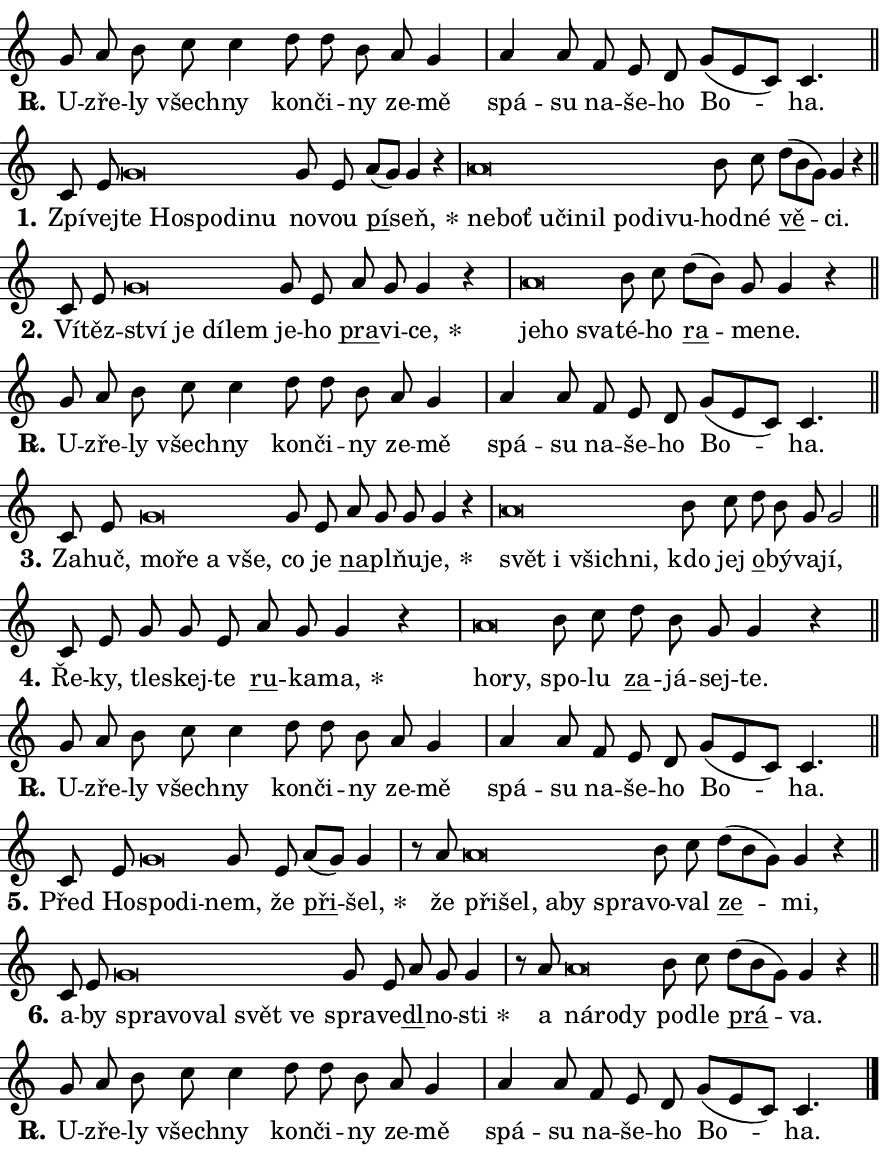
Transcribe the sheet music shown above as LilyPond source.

\version "2.24.0"
\header { tagline = "" }
\paper {
  indent = 0\cm
  top-margin = 0\cm
  right-margin = 0.13\cm % to fit lyric hyphens
  bottom-margin = 0\cm
  left-margin = 0\cm
  paper-width = 15\cm
  page-breaking = #ly:one-page-breaking
  system-system-spacing.basic-distance = #11
  score-system-spacing.basic-distance = #11
  ragged-last = ##f
}


%% Author: Thomas Morley
%% https://lists.gnu.org/archive/html/lilypond-user/2020-05/msg00002.html
#(define (line-position grob)
"Returns position of @var[grob} in current system:
   @code{'start}, if at first time-step
   @code{'end}, if at last time-step
   @code{'middle} otherwise
"
  (let* ((col (ly:item-get-column grob))
         (ln (ly:grob-object col 'left-neighbor))
         (rn (ly:grob-object col 'right-neighbor))
         (col-to-check-left (if (ly:grob? ln) ln col))
         (col-to-check-right (if (ly:grob? rn) rn col))
         (break-dir-left
           (and
             (ly:grob-property col-to-check-left 'non-musical #f)
             (ly:item-break-dir col-to-check-left)))
         (break-dir-right
           (and
             (ly:grob-property col-to-check-right 'non-musical #f)
             (ly:item-break-dir col-to-check-right))))
        (cond ((eqv? 1 break-dir-left) 'start)
              ((eqv? -1 break-dir-right) 'end)
              (else 'middle))))

#(define (tranparent-at-line-position vctor)
  (lambda (grob)
  "Relying on @code{line-position} select the relevant enry from @var{vctor}.
Used to determine transparency,"
    (case (line-position grob)
      ((end) (not (vector-ref vctor 0)))
      ((middle) (not (vector-ref vctor 1)))
      ((start) (not (vector-ref vctor 2))))))

noteHeadBreakVisibility =
#(define-music-function (break-visibility)(vector?)
"Makes @code{NoteHead}s transparent relying on @var{break-visibility}"
#{
  \override NoteHead.transparent =
    #(tranparent-at-line-position break-visibility)
#})

#(define delete-ledgers-for-transparent-note-heads
  (lambda (grob)
    "Reads whether a @code{NoteHead} is transparent.
If so this @code{NoteHead} is removed from @code{'note-heads} from
@var{grob}, which is supposed to be @code{LedgerLineSpanner}.
As a result ledgers are not printed for this @code{NoteHead}"
    (let* ((nhds-array (ly:grob-object grob 'note-heads))
           (nhds-list
             (if (ly:grob-array? nhds-array)
                 (ly:grob-array->list nhds-array)
                 '()))
           ;; Relies on the transparent-property being done before
           ;; Staff.LedgerLineSpanner.after-line-breaking is executed.
           ;; This is fragile ...
           (to-keep
             (remove
               (lambda (nhd)
                 (ly:grob-property nhd 'transparent #f))
               nhds-list)))
      ;; TODO find a better method to iterate over grob-arrays, similiar
      ;; to filter/remove etc for lists
      ;; For now rebuilt from scratch
      (set! (ly:grob-object grob 'note-heads)  '())
      (for-each
        (lambda (nhd)
          (ly:pointer-group-interface::add-grob grob 'note-heads nhd))
        to-keep))))

squashNotes = {
  \override NoteHead.X-extent = #'(-0.2 . 0.2)
  \override NoteHead.Y-extent = #'(-0.75 . 0)
  \override NoteHead.stencil =
    #(lambda (grob)
       (let ((pos (ly:grob-property grob 'staff-position)))
         (begin
           (if (< pos -7) (display "ERROR: Lower brevis then expected\n") (display ""))
           (if (<= pos -6) ly:text-interface::print ly:note-head::print))))
}
unSquashNotes = {
  \revert NoteHead.X-extent
  \revert NoteHead.Y-extent
  \revert NoteHead.stencil
}

hideNotes = \noteHeadBreakVisibility #begin-of-line-visible
unHideNotes = \noteHeadBreakVisibility #all-visible

% work-around for resetting accidentals
% https://lilypond.org/doc/v2.23/Documentation/notation/displaying-rhythms#unmetered-music
cadenzaMeasure = {
  \cadenzaOff
  \partial 1024 s1024
  \cadenzaOn
}

#(define-markup-command (accent layout props text) (markup?)
  "Underline accented syllable"
  (interpret-markup layout props
    #{\markup \override #'(offset . 4.3) \underline { #text }#}))

responsum = \markup \concat {
  "R" \hspace #-1.05 \path #0.1 #'((moveto 0 0.07) (lineto 0.9 0.8)) \hspace #0.05 "."
}

spaceSize = #0.6828661417322834 % exact space size for TeX Gyre Schola

\layout {
  \context {
    \Staff
    \remove "Time_signature_engraver"
    \override LedgerLineSpanner.after-line-breaking = #delete-ledgers-for-transparent-note-heads
  }
  \context {
    \Lyrics {
      \override LyricSpace.minimum-distance = \spaceSize
      \override LyricText.font-name = #"TeX Gyre Schola"
      \override LyricText.font-size = 1
      \override StanzaNumber.font-name = #"TeX Gyre Schola Bold"
      \override StanzaNumber.font-size = 1
    }
  }
  \context {
    \Score 
    \override NoteHead.text =
      #(lambda (grob) 
        (let ((pos (ly:grob-property grob 'staff-position)))
          #{\markup {
            \combine
              \halign #-0.55 \raise #(if (= pos -6) 0 0.5) \override #'(thickness . 2) \draw-line #'(3.2 . 0)
              \musicglyph "noteheads.sM1"
          }#}))
  }
}

% magnetic-lyrics.ily
%
%   written by
%     Jean Abou Samra <jean@abou-samra.fr>
%     Werner Lemberg <wl@gnu.org>
%
%   adapted by
%     Jiri Hon <jiri.hon@gmail.com>
%
% Version 2022-Apr-15

% https://www.mail-archive.com/lilypond-user@gnu.org/msg149350.html

#(define (Left_hyphen_pointer_engraver context)
   "Collect syllable-hyphen-syllable occurrences in lyrics and store
them in properties.  This engraver only looks to the left.  For
example, if the lyrics input is @code{foo -- bar}, it does the
following.

@itemize @bullet
@item
Set the @code{text} property of the @code{LyricHyphen} grob between
@q{foo} and @q{bar} to @code{foo}.

@item
Set the @code{left-hyphen} property of the @code{LyricText} grob with
text @q{foo} to the @code{LyricHyphen} grob between @q{foo} and
@q{bar}.
@end itemize

Use this auxiliary engraver in combination with the
@code{lyric-@/text::@/apply-@/magnetic-@/offset!} hook."
   (let ((hyphen #f)
         (text #f))
     (make-engraver
      (acknowledgers
       ((lyric-syllable-interface engraver grob source-engraver)
        (set! text grob)))
      (end-acknowledgers
       ((lyric-hyphen-interface engraver grob source-engraver)
        ;(when (not (grob::has-interface grob 'lyric-space-interface))
          (set! hyphen grob)));)
      ((stop-translation-timestep engraver)
       (when (and text hyphen)
         (ly:grob-set-object! text 'left-hyphen hyphen))
       (set! text #f)
       (set! hyphen #f)))))

#(define (lyric-text::apply-magnetic-offset! grob)
   "If the space between two syllables is less than the value in
property @code{LyricText@/.details@/.squash-threshold}, move the right
syllable to the left so that it gets concatenated with the left
syllable.

Use this function as a hook for
@code{LyricText@/.after-@/line-@/breaking} if the
@code{Left_@/hyphen_@/pointer_@/engraver} is active."
   (let ((hyphen (ly:grob-object grob 'left-hyphen #f)))
     (when hyphen
       (let ((left-text (ly:spanner-bound hyphen LEFT)))
         (when (grob::has-interface left-text 'lyric-syllable-interface)
           (let* ((common (ly:grob-common-refpoint grob left-text X))
                  (this-x-ext (ly:grob-extent grob common X))
                  (left-x-ext
                   (begin
                     ;; Trigger magnetism for left-text.
                     (ly:grob-property left-text 'after-line-breaking)
                     (ly:grob-extent left-text common X)))
                  ;; `delta` is the gap width between two syllables.
                  (delta (- (interval-start this-x-ext)
                            (interval-end left-x-ext)))
                  (details (ly:grob-property grob 'details))
                  (threshold (assoc-get 'squash-threshold details 0.2)))
             (when (< delta threshold)
               (let* (;; We have to manipulate the input text so that
                      ;; ligatures crossing syllable boundaries are not
                      ;; disabled.  For languages based on the Latin
                      ;; script this is essentially a beautification.
                      ;; However, for non-Western scripts it can be a
                      ;; necessity.
                      (lt (ly:grob-property left-text 'text))
                      (rt (ly:grob-property grob 'text))
                      (is-space (grob::has-interface hyphen 'lyric-space-interface))
                      (space (if is-space " " ""))
                      (extra-delta (if is-space spaceSize 0))
                      ;; Append new syllable.
                      (ltrt-space (if (and (string? lt) (string? rt))
                                (string-append lt space rt)
                                (make-concat-markup (list lt space rt))))
                      ;; Right-align `ltrt` to the right side.
                      (ltrt-space-markup (grob-interpret-markup
                               grob
                               (make-translate-markup
                                (cons (interval-length this-x-ext) 0)
                                (make-right-align-markup ltrt-space)))))
                 (begin
                   ;; Don't print `left-text`.
                   (ly:grob-set-property! left-text 'stencil #f)
                   ;; Set text and stencil (which holds all collected
                   ;; syllables so far) and shift it to the left.
                   (ly:grob-set-property! grob 'text ltrt-space)
                   (ly:grob-set-property! grob 'stencil ltrt-space-markup)
                   (ly:grob-translate-axis! grob (- (- delta extra-delta)) X))))))))))


#(define (lyric-hyphen::displace-bounds-first grob)
   ;; Make very sure this callback isn't triggered too early.
   (let ((left (ly:spanner-bound grob LEFT))
         (right (ly:spanner-bound grob RIGHT)))
     (ly:grob-property left 'after-line-breaking)
     (ly:grob-property right 'after-line-breaking)
     (ly:lyric-hyphen::print grob)))

squashThreshold = #0.4

\layout {
  \context {
    \Lyrics
    \consists #Left_hyphen_pointer_engraver
    \override LyricText.after-line-breaking =
      #lyric-text::apply-magnetic-offset!
    \override LyricHyphen.stencil = #lyric-hyphen::displace-bounds-first
    \override LyricText.details.squash-threshold = \squashThreshold
    \override LyricHyphen.minimum-distance = 0
    \override LyricHyphen.minimum-length = \squashThreshold
  }
}

squashText = \override LyricText.details.squash-threshold = 9999
unSquashText = \override LyricText.details.squash-threshold = \squashThreshold

leftText = \override LyricText.self-alignment-X = #LEFT
unLeftText = \revert LyricText.self-alignment-X

starOffset = #(lambda (grob) 
                (let ((x_offset (ly:self-alignment-interface::aligned-on-x-parent grob)))
                  (if (= x_offset 0) 0 (+ x_offset 1.2))))

star = #(define-music-function (syllable)(string?)
"Append star separator at the end of a syllable"
#{
  \once \override LyricText.X-offset = #starOffset
  \lyricmode { \markup {
    #syllable
    \override #'((font-name . "TeX Gyre Schola Bold")) \hspace #0.2 \lower #0.65 \larger "*"
  } }
#})

starAccent = #(define-music-function (syllable)(string?)
"Append star separator at the end of a syllable and make accent"
#{
  \once \override LyricText.X-offset = #starOffset
  \lyricmode { \markup {
    \accent #syllable
    \override #'((font-name . "TeX Gyre Schola Bold")) \hspace #0.2 \lower #0.65 \larger "*"
  } }
#})

breath = #(define-music-function (syllable)(string?)
"Append breathing indicator at the end of a syllable"
#{
  \lyricmode { \markup { #syllable "+" } }
#})

optionalBreath = #(define-music-function (syllable)(string?)
"Append optional breathing indicator at the end of a syllable"
#{
  \lyricmode { \markup { #syllable "(+)" } }
#})


\score {
    <<
        \new Voice = "melody" { \cadenzaOn \key c \major \relative { g'8 a b c c4 \bar "" d8 d b \bar "" a g4 \cadenzaMeasure \bar "|" a a8 \bar "" f e d \bar "" g[( e c)] c4. \cadenzaMeasure \bar "||" \break } }
        \new Lyrics \lyricsto "melody" { \lyricmode { \set stanza = \responsum
U -- zře -- ly všech -- ny kon -- či -- ny ze -- mě spá -- su na -- še -- ho Bo -- ha. } }
    >>
    \layout {}
}

\score {
    <<
        \new Voice = "melody" { \cadenzaOn \key c \major \relative { c'8 e \bar "" \squashNotes g\breve*1/16 \hideNotes \breve*1/16 \bar "" \breve*1/16 \bar "" \breve*1/16 \breve*1/16 \bar "" \unHideNotes \unSquashNotes g8 e \bar "" a[(g)] g4 r \cadenzaMeasure \bar "|" \squashNotes a\breve*1/16 \hideNotes \breve*1/16 \bar "" \breve*1/16 \bar "" \breve*1/16 \bar "" \breve*1/16 \bar "" \breve*1/16 \bar "" \breve*1/16 \breve*1/16 \bar "" \unHideNotes \unSquashNotes b8 c \bar "" d[( b g)] g4 r \cadenzaMeasure \bar "||" \break } }
        \new Lyrics \lyricsto "melody" { \lyricmode { \set stanza = "1."
Zpí -- vej -- \leftText te \squashText Ho -- spo -- di -- nu \unLeftText \unSquashText no -- vou \markup \accent pí -- \star seň, \leftText ne -- \squashText boť u -- či -- nil po -- di -- vu -- \unLeftText \unSquashText hod -- né \markup \accent vě -- ci. } }
    >>
    \layout {}
}

\score {
    <<
        \new Voice = "melody" { \cadenzaOn \key c \major \relative { c'8 e \bar "" \squashNotes g\breve*1/16 \hideNotes \breve*1/16 \bar "" \breve*1/16 \breve*1/16 \bar "" \unHideNotes \unSquashNotes g8 e \bar "" a g g4 r \cadenzaMeasure \bar "|" \squashNotes a\breve*1/16 \hideNotes \breve*1/16 \breve*1/16 \bar "" \unHideNotes \unSquashNotes b8 c \bar "" d[( b)] g g4 r \cadenzaMeasure \bar "||" \break } }
        \new Lyrics \lyricsto "melody" { \lyricmode { \set stanza = "2."
Ví -- těz -- \leftText ství \squashText je dí -- lem \unLeftText \unSquashText je -- ho \markup \accent pra -- vi -- \star ce, \leftText je -- \squashText ho sva -- \unLeftText \unSquashText té -- ho \markup \accent ra -- me -- ne. } }
    >>
    \layout {}
}

\score {
    <<
        \new Voice = "melody" { \cadenzaOn \key c \major \relative { g'8 a b c c4 \bar "" d8 d b \bar "" a g4 \cadenzaMeasure \bar "|" a a8 \bar "" f e d \bar "" g[( e c)] c4. \cadenzaMeasure \bar "||" \break } }
        \new Lyrics \lyricsto "melody" { \lyricmode { \set stanza = \responsum
U -- zře -- ly všech -- ny kon -- či -- ny ze -- mě spá -- su na -- še -- ho Bo -- ha. } }
    >>
    \layout {}
}

\score {
    <<
        \new Voice = "melody" { \cadenzaOn \key c \major \relative { c'8 e \bar "" \squashNotes g\breve*1/16 \hideNotes \breve*1/16 \bar "" \breve*1/16 \breve*1/16 \bar "" \unHideNotes \unSquashNotes g8 e \bar "" a g g g4 r \cadenzaMeasure \bar "|" \squashNotes a\breve*1/16 \hideNotes \breve*1/16 \bar "" \breve*1/16 \breve*1/16 \bar "" \unHideNotes \unSquashNotes b8 c \bar "" d b g g2 \cadenzaMeasure \bar "||" \break } }
        \new Lyrics \lyricsto "melody" { \lyricmode { \set stanza = "3."
Za -- huč, \leftText mo -- \squashText ře a vše, \unLeftText \unSquashText co je \markup \accent na -- pl -- ňu -- \star je, \leftText svět \squashText i všich -- ni, \unLeftText \unSquashText kdo jej \markup \accent o -- bý -- va -- jí, } }
    >>
    \layout {}
}

\score {
    <<
        \new Voice = "melody" { \cadenzaOn \key c \major \relative { c'8 e g g8 e \bar "" a g g4 r \cadenzaMeasure \bar "|" \squashNotes a\breve*1/16 \hideNotes \breve*1/16 \bar "" \unHideNotes \unSquashNotes b8 c \bar "" d b g g4 r \cadenzaMeasure \bar "||" \break } }
        \new Lyrics \lyricsto "melody" { \lyricmode { \set stanza = "4."
Ře -- ky, tle -- skej -- te \markup \accent ru -- ka -- \star ma, \leftText ho -- \squashText ry, \unLeftText \unSquashText spo -- lu \markup \accent za -- já -- sej -- te. } }
    >>
    \layout {}
}

\score {
    <<
        \new Voice = "melody" { \cadenzaOn \key c \major \relative { g'8 a b c c4 \bar "" d8 d b \bar "" a g4 \cadenzaMeasure \bar "|" a a8 \bar "" f e d \bar "" g[( e c)] c4. \cadenzaMeasure \bar "||" \break } }
        \new Lyrics \lyricsto "melody" { \lyricmode { \set stanza = \responsum
U -- zře -- ly všech -- ny kon -- či -- ny ze -- mě spá -- su na -- še -- ho Bo -- ha. } }
    >>
    \layout {}
}

\score {
    <<
        \new Voice = "melody" { \cadenzaOn \key c \major \relative { c'8 e \bar "" \squashNotes g\breve*1/16 \hideNotes \breve*1/16 \bar "" \unHideNotes \unSquashNotes g8 e \bar "" a[( g)] g4 \cadenzaMeasure \bar "|" r8 a \squashNotes a\breve*1/16 \hideNotes \breve*1/16 \bar "" \breve*1/16 \bar "" \breve*1/16 \breve*1/16 \bar "" \unHideNotes \unSquashNotes b8 c \bar "" d[( b g)] g4 r \cadenzaMeasure \bar "||" \break } }
        \new Lyrics \lyricsto "melody" { \lyricmode { \set stanza = "5."
Před Ho -- \leftText spo -- \squashText di -- \unLeftText \unSquashText nem, že \markup \accent při -- \star šel, že \leftText při -- \squashText šel, a -- by spra -- \unLeftText \unSquashText vo -- val \markup \accent ze -- mi, } }
    >>
    \layout {}
}

\score {
    <<
        \new Voice = "melody" { \cadenzaOn \key c \major \relative { c'8 e \bar "" \squashNotes g\breve*1/16 \hideNotes \breve*1/16 \bar "" \breve*1/16 \bar "" \breve*1/16 \breve*1/16 \bar "" \unHideNotes \unSquashNotes g8 e \bar "" a g g4 \cadenzaMeasure \bar "|" r8 a \squashNotes a\breve*1/16 \hideNotes \breve*1/16 \breve*1/16 \bar "" \unHideNotes \unSquashNotes b8 c \bar "" d[( b g)] g4 r \cadenzaMeasure \bar "||" \break } }
        \new Lyrics \lyricsto "melody" { \lyricmode { \set stanza = "6."
a -- by \leftText spra -- \squashText vo -- val svět ve \unLeftText \unSquashText spra -- ve -- \markup \accent dl -- no -- \star sti a \leftText ná -- \squashText ro -- dy \unLeftText \unSquashText po -- dle \markup \accent prá -- va. } }
    >>
    \layout {}
}

\score {
    <<
        \new Voice = "melody" { \cadenzaOn \key c \major \relative { g'8 a b c c4 \bar "" d8 d b \bar "" a g4 \cadenzaMeasure \bar "|" a a8 \bar "" f e d \bar "" g[( e c)] c4. \cadenzaMeasure \bar "||" \break } \bar "|." }
        \new Lyrics \lyricsto "melody" { \lyricmode { \set stanza = \responsum
U -- zře -- ly všech -- ny kon -- či -- ny ze -- mě spá -- su na -- še -- ho Bo -- ha. } }
    >>
    \layout {}
}
